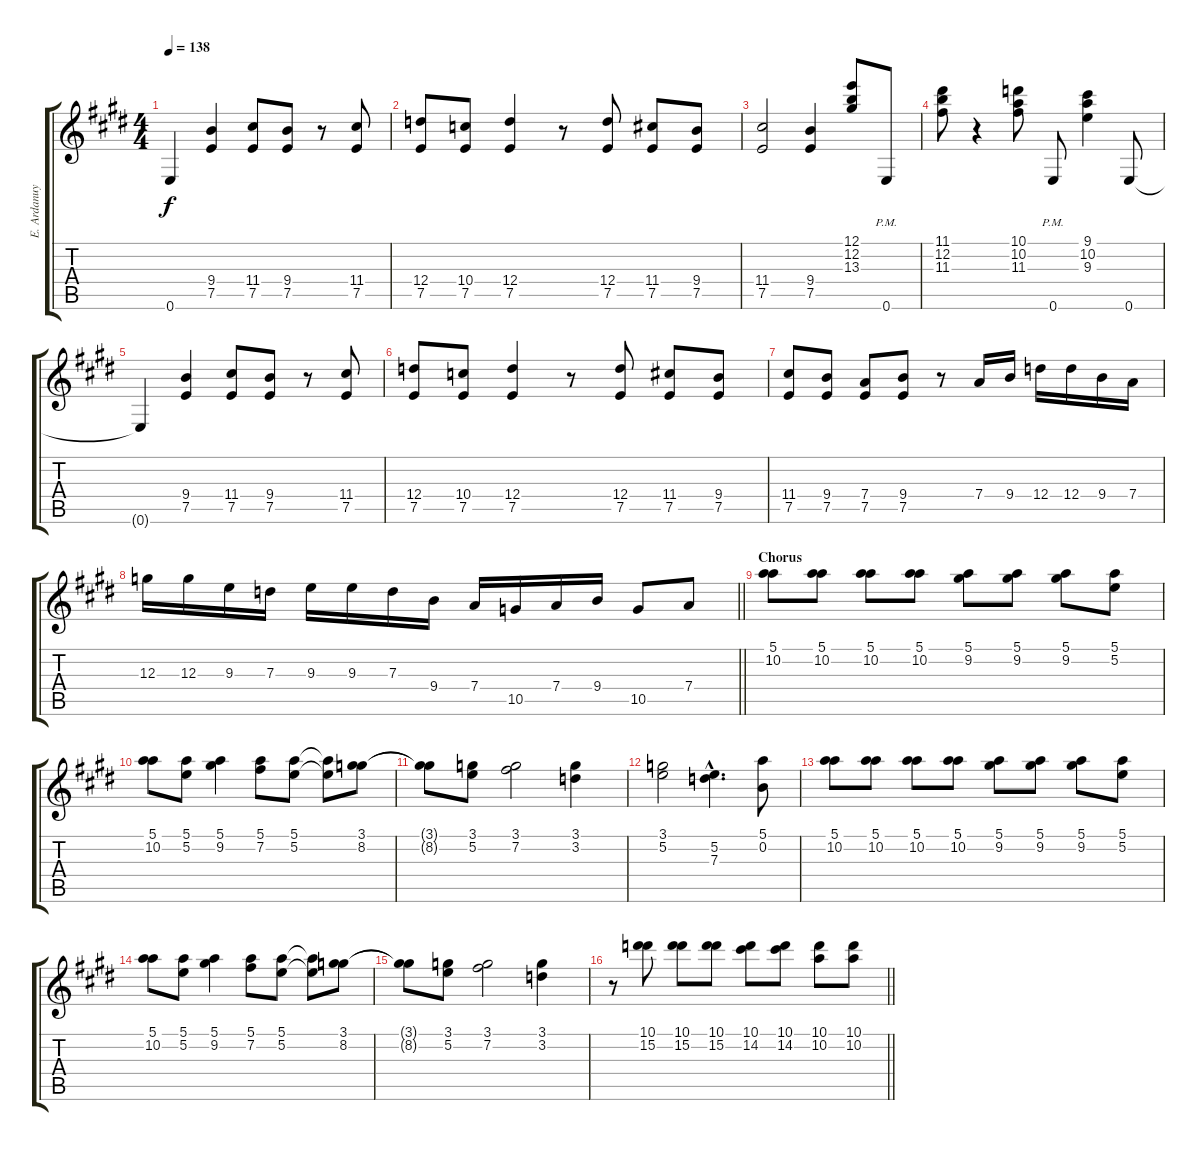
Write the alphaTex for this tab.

\track ("E. Ardanuy" "E. Ardanuy") {instrument distortionguitar}
\staff {score tabs}
\tuning (E4 B3 G3 D3 A2 E2) {hide}
\ts (4 4)
\tempo 138
\clef g2
\ks e
0.6{t}.4{dy f} (9.4 7.5).4 (11.4 7.5).8 (9.4 7.5).8 r.8 (11.4 7.5).8 |
(12.4 7.5).8 (10.4 7.5).8 (12.4 7.5).4 r.8 (12.4 7.5).8 (11.4 7.5).8 (9.4 7.5).8 |
(11.4 7.5).2 (9.4 7.5).4 (12.1 12.2 13.3).8 0.6{pm}.8 |
(11.1 12.2 11.3).8 r.4 (10.1 10.2 11.3).8 0.6{pm}.8 (9.1 10.2 9.3).4 0.6.8 |
0.6{t}.4 (9.4 7.5).4 (11.4 7.5).8 (9.4 7.5).8 r.8 (11.4 7.5).8 |
(12.4 7.5).8 (10.4 7.5).8 (12.4 7.5).4 r.8 (12.4 7.5).8 (11.4 7.5).8 (9.4 7.5).8 |
(11.4 7.5).8 (9.4 7.5).8 (7.4 7.5).8 (9.4 7.5).8 r.8 7.4.16 9.4.16 12.4.16 12.4.16 9.4.16 7.4.16 |
\barLineRight lightlight
12.3.16 12.3.16 9.3.16 7.3.16 9.3.16 9.3.16 7.3.16 9.4.16 7.4.16 10.5.16 7.4.16 9.4.16 10.5.8 7.4.8 |
\section ("" "Chorus")
(5.1 10.2).8 (5.1 10.2).8 (5.1 10.2).8 (5.1 10.2).8 (5.1 9.2).8 (5.1 9.2).8 (5.1 9.2).8 (5.1 5.2).8 |
(5.1 10.2).8 (5.1 5.2).8 (5.1 9.2).4 (5.1 7.2).8 (5.1 5.2).8 (5.1{t} 5.2{t}).8 (3.1 8.2).8 |
(3.1{t} 8.2{t}).8 (3.1 5.2).8 (3.1 7.2).2 (3.1 3.2).4 |
(3.1 5.2).2 (5.2{hac} 7.3{hac}).4{d} (5.1 0.2).8 |
(5.1 10.2).8 (5.1 10.2).8 (5.1 10.2).8 (5.1 10.2).8 (5.1 9.2).8 (5.1 9.2).8 (5.1 9.2).8 (5.1 5.2).8 |
(5.1 10.2).8 (5.1 5.2).8 (5.1 9.2).4 (5.1 7.2).8 (5.1 5.2).8 (5.1{t} 5.2{t}).8 (3.1 8.2).8 |
(3.1{t} 8.2{t}).8 (3.1 5.2).8 (3.1 7.2).2 (3.1 3.2).4 |
\barLineRight lightlight
r.8 (10.1 15.2).8 (10.1 15.2).8 (10.1 15.2).8 (10.1 14.2).8 (10.1 14.2).8 (10.1 10.2).8 (10.1 10.2).8
